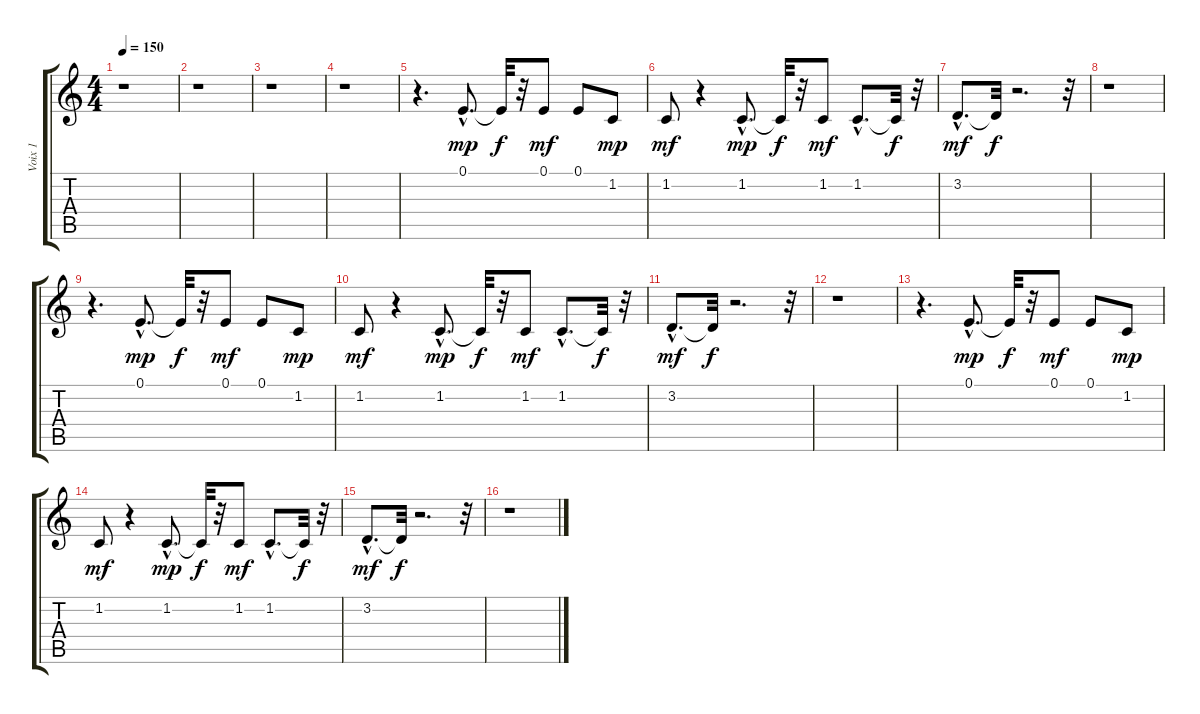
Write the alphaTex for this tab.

\track ("Voix 1" "Voix 1") {instrument tenorsax}
\staff {score tabs}
\tuning (E4 B3 G3 D3 A2 E2) {hide}
\ts (4 4)
\tempo 150
\clef g2
\ks c
r.1{dy f} |
r.1 |
r.1 |
r.1 |
r.4{d} 0.1{hac}.8{d dy mp} 0.1{t}.32{dy f} r.32 0.1.8{dy mf} 0.1.8 1.2.8{dy mp} |
1.2.8{dy mf} r.4 1.2{hac}.8{d dy mp} 1.2{t}.32{dy f} r.32 1.2.8{dy mf} 1.2{hac}.8{d} 1.2{t}.32{dy f} r.32 |
3.2{hac}.8{d dy mf} 3.2{t}.32{dy f} r.2{d} r.32 |
r.1 |
r.4{d} 0.1{hac}.8{d dy mp} 0.1{t}.32{dy f} r.32 0.1.8{dy mf} 0.1.8 1.2.8{dy mp} |
1.2.8{dy mf} r.4 1.2{hac}.8{d dy mp} 1.2{t}.32{dy f} r.32 1.2.8{dy mf} 1.2{hac}.8{d} 1.2{t}.32{dy f} r.32 |
3.2{hac}.8{d dy mf} 3.2{t}.32{dy f} r.2{d} r.32 |
r.1 |
r.4{d} 0.1{hac}.8{d dy mp} 0.1{t}.32{dy f} r.32 0.1.8{dy mf} 0.1.8 1.2.8{dy mp} |
1.2.8{dy mf} r.4 1.2{hac}.8{d dy mp} 1.2{t}.32{dy f} r.32 1.2.8{dy mf} 1.2{hac}.8{d} 1.2{t}.32{dy f} r.32 |
3.2{hac}.8{d dy mf} 3.2{t}.32{dy f} r.2{d} r.32 |
r.1
